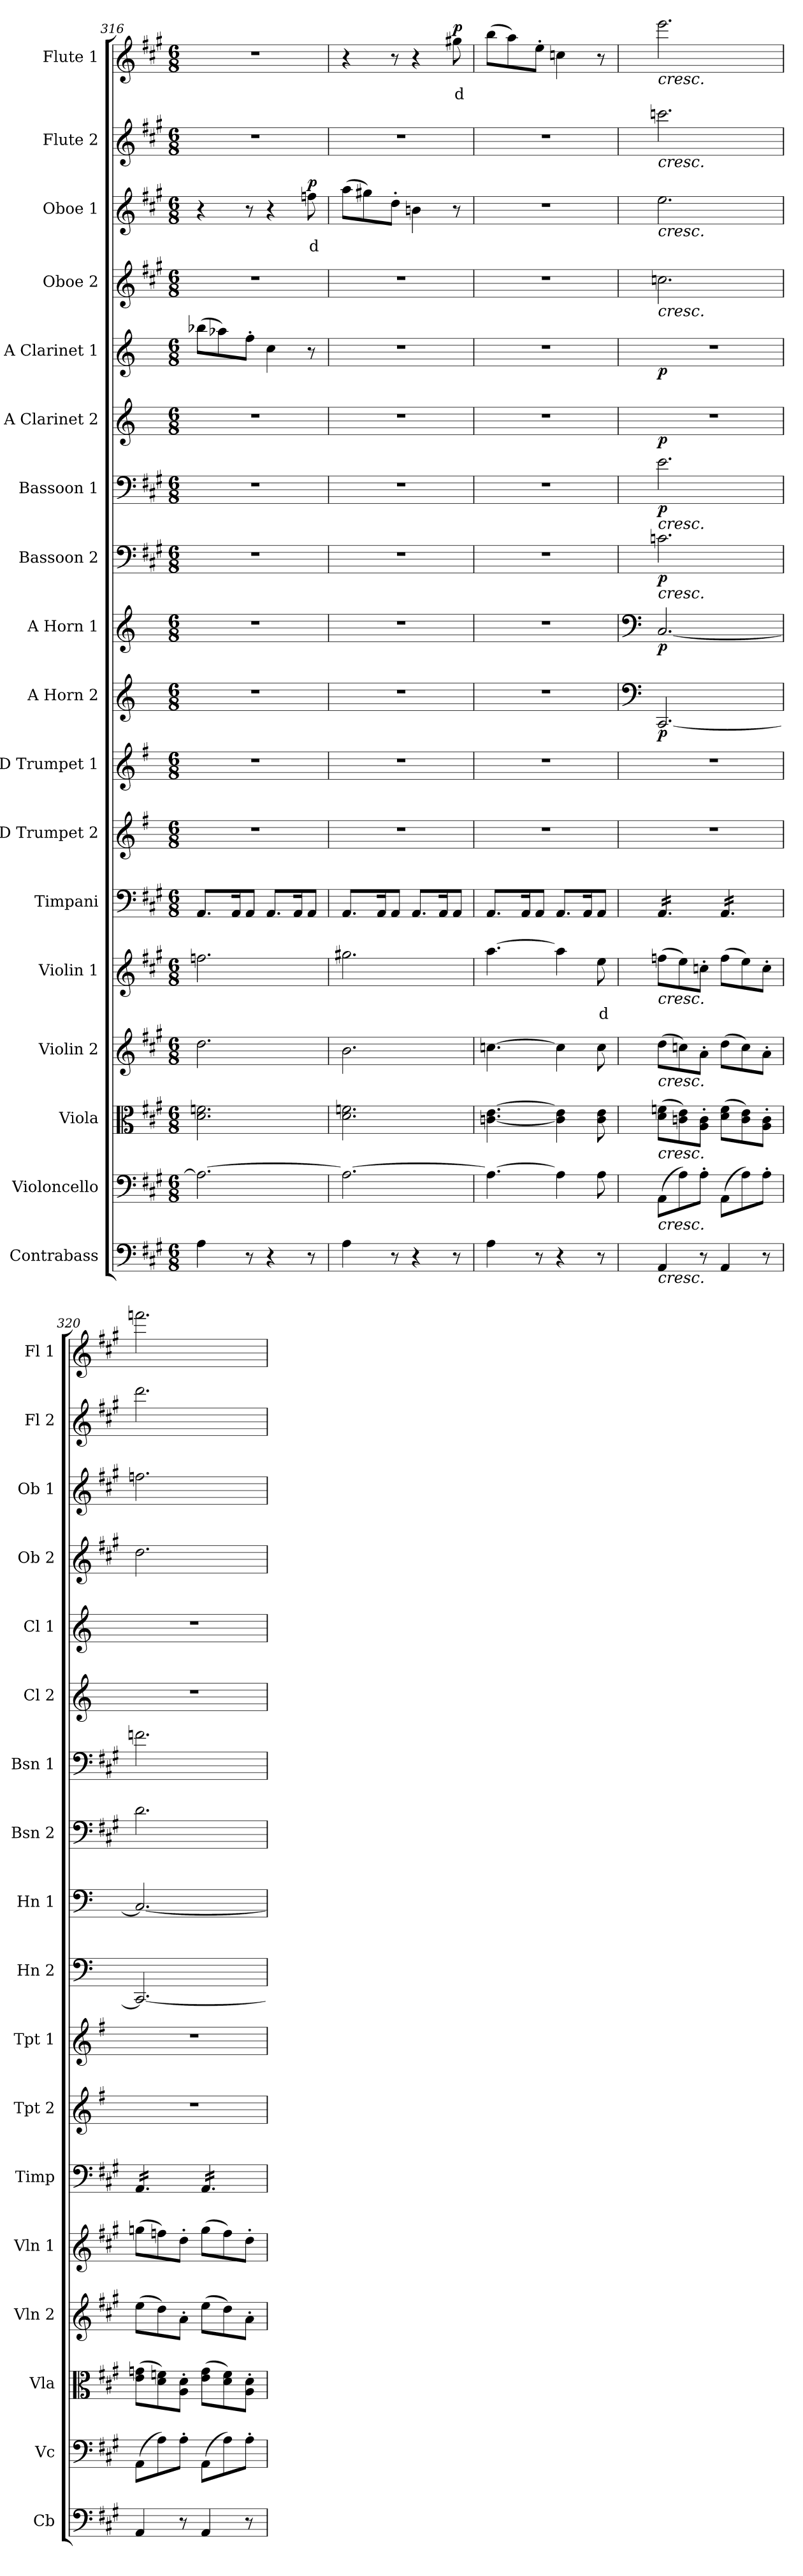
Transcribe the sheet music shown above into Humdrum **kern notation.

**kern	**kern	**kern	**kern	**kern	**text	**kern	**kern	**kern	**kern	**dynam	**kern	**dynam	**kern	**dynam	**kern	**dynam	**kern	**dynam	**kern	**dynam	**kern	**kern	**text	**dynam	**kern	**kern	**text	**dynam
*part18	*part17	*part16	*part15	*part14	*part14	*part13	*part12	*part11	*part10	*part10	*part9	*part9	*part8	*part8	*part7	*part7	*part6	*part6	*part5	*part5	*part4	*part3	*part3	*part3	*part2	*part1	*part1	*part1
*staff18	*staff17	*staff16	*staff15	*staff14	*staff14	*staff13	*staff12	*staff11	*staff10	*staff10	*staff9	*staff9	*staff8	*staff8	*staff7	*staff7	*staff6	*staff6	*staff5	*staff5	*staff4	*staff3	*staff3	*staff3	*staff2	*staff1	*staff1	*staff1
*I"Contrabass	*I"Violoncello	*I"Viola	*I"Violin 2	*I"Violin 1	*	*I"Timpani	*I"D Trumpet 2	*I"D Trumpet 1	*I"A Horn 2	*	*I"A Horn 1	*	*I"Bassoon 2	*	*I"Bassoon 1	*	*I"A Clarinet 2	*	*I"A Clarinet 1	*	*I"Oboe 2	*I"Oboe 1	*	*	*I"Flute 2	*I"Flute 1	*	*
*I'Cb	*I'Vc	*I'Vla	*I'Vln 2	*I'Vln 1	*	*I'Timp	*I'Tpt 2	*I'Tpt 1	*I'Hn 2	*	*I'Hn 1	*	*I'Bsn 2	*	*I'Bsn 1	*	*I'Cl 2	*	*I'Cl 1	*	*I'Ob 2	*I'Ob 1	*	*	*I'Fl 2	*I'Fl 1	*	*
*clefF4	*clefF4	*clefC3	*clefG2	*clefG2	*	*clefF4	*clefG2	*clefG2	*clefG2	*	*clefG2	*	*clefF4	*	*clefF4	*	*clefG2	*	*clefG2	*	*clefG2	*clefG2	*	*	*clefG2	*clefG2	*	*
*ITrd7c12	*	*	*	*	*	*	*ITrd-1c-2	*ITrd-1c-2	*ITrd2c3	*	*ITrd2c3	*	*	*	*	*	*ITrd2c3	*	*ITrd2c3	*	*	*	*	*	*	*	*	*
*k[f#c#g#]	*k[f#c#g#]	*k[f#c#g#]	*k[f#c#g#]	*k[f#c#g#]	*	*k[f#c#g#]	*k[f#c#g#]	*k[f#c#g#]	*k[f#c#g#]	*	*k[f#c#g#]	*	*k[f#c#g#]	*	*k[f#c#g#]	*	*k[f#c#g#]	*	*k[f#c#g#]	*	*k[f#c#g#]	*k[f#c#g#]	*	*	*k[f#c#g#]	*k[f#c#g#]	*	*
*M6/8	*M6/8	*M6/8	*M6/8	*M6/8	*	*M6/8	*M6/8	*M6/8	*M6/8	*	*M6/8	*	*M6/8	*	*M6/8	*	*M6/8	*	*M6/8	*	*M6/8	*M6/8	*	*	*M6/8	*M6/8	*	*
=316	=316	=316	=316	=316	=316	=316	=316	=316	=316	=316	=316	=316	=316	=316	=316	=316	=316	=316	=316	=316	=316	=316	=316	=316	=316	=316	=316	=316
4AA\	2.A\_	2.d\ 2.fn\	2.dd\	2.ffn\	.	8.AA/L	2.r	2.r	2.r	.	2.r	.	2.r	.	2.r	.	2.r	.	(8ggn\L	.	2.r	4r	.	.	2.r	2.r	.	.
.	.	.	.	.	.	.	.	.	.	.	.	.	.	.	.	.	.	.	8ffn\)	.	.	.	.	.	.	.	.	.
.	.	.	.	.	.	16AA/K	.	.	.	.	.	.	.	.	.	.	.	.	.	.	.	.	.	.	.	.	.	.
8r	.	.	.	.	.	8AA/J	.	.	.	.	.	.	.	.	.	.	.	.	8dd'\J	.	.	8r	.	.	.	.	.	.
4r	.	.	.	.	.	8.AA/L	.	.	.	.	.	.	.	.	.	.	.	.	4a\	.	.	4r	.	.	.	.	.	.
.	.	.	.	.	.	16AA/K	.	.	.	.	.	.	.	.	.	.	.	.	.	.	.	.	.	.	.	.	.	.
!	!	!	!	!	!	!	!	!	!	!	!	!	!	!	!	!	!	!	!	!	!	!	!LO:LY:b:color=#FF0000	!LO:DY:b	!	!	!	!
8r	.	.	.	.	.	8AA/J	.	.	.	.	.	.	.	.	.	.	.	.	8r	.	.	8ffn\	d	p	.	.	.	.
!!LO:PB:g=z
=317	=317	=317	=317	=317	=317	=317	=317	=317	=317	=317	=317	=317	=317	=317	=317	=317	=317	=317	=317	=317	=317	=317	=317	=317	=317	=317	=317	=317
4AA\	2.A\_	2.d\ 2.fn\	2.b\	2.gg#X\	.	8.AA/L	2.r	2.r	2.r	.	2.r	.	2.r	.	2.r	.	2.r	.	2.r	.	2.r	(8aa\L	.	.	2.r	4r	.	.
.	.	.	.	.	.	.	.	.	.	.	.	.	.	.	.	.	.	.	.	.	.	8gg#X\)	.	.	.	.	.	.
.	.	.	.	.	.	16AA/K	.	.	.	.	.	.	.	.	.	.	.	.	.	.	.	.	.	.	.	.	.	.
8r	.	.	.	.	.	8AA/J	.	.	.	.	.	.	.	.	.	.	.	.	.	.	.	8dd'\J	.	.	.	8r	.	.
4r	.	.	.	.	.	8.AA/L	.	.	.	.	.	.	.	.	.	.	.	.	.	.	.	4bn\	.	.	.	4r	.	.
.	.	.	.	.	.	16AA/K	.	.	.	.	.	.	.	.	.	.	.	.	.	.	.	.	.	.	.	.	.	.
!	!	!	!	!	!	!	!	!	!	!	!	!	!	!	!	!	!	!	!	!	!	!	!	!	!	!	!LO:LY:b:color=#FF0000	!LO:DY:b
8r	.	.	.	.	.	8AA/J	.	.	.	.	.	.	.	.	.	.	.	.	.	.	.	8r	.	.	.	8gg#X\	d	p
=318	=318	=318	=318	=318	=318	=318	=318	=318	=318	=318	=318	=318	=318	=318	=318	=318	=318	=318	=318	=318	=318	=318	=318	=318	=318	=318	=318	=318
4AA\	4.A\_	[4.cn\ [4.e\	[4.ccn\	[4.aa\	.	8.AA/L	2.r	2.r	2.r	.	2.r	.	2.r	.	2.r	.	2.r	.	2.r	.	2.r	2.r	.	.	2.r	(8bb\L	.	.
.	.	.	.	.	.	.	.	.	.	.	.	.	.	.	.	.	.	.	.	.	.	.	.	.	.	8aa\)	.	.
.	.	.	.	.	.	16AA/K	.	.	.	.	.	.	.	.	.	.	.	.	.	.	.	.	.	.	.	.	.	.
8r	.	.	.	.	.	8AA/J	.	.	.	.	.	.	.	.	.	.	.	.	.	.	.	.	.	.	.	8ee'\J	.	.
4r	4A\]	4c\] 4e\]	4cc\]	4aa\]	.	8.AA/L	.	.	.	.	.	.	.	.	.	.	.	.	.	.	.	.	.	.	.	4ccn\	.	.
.	.	.	.	.	.	16AA/K	.	.	.	.	.	.	.	.	.	.	.	.	.	.	.	.	.	.	.	.	.	.
!	!	!	!	!	!LO:LY:b:color=#FF0000	!	!	!	!	!	!	!	!	!	!	!	!	!	!	!	!	!	!	!	!	!	!	!
8r	8A\	8c\ 8e\	8cc\	8ee\	d	8AA/J	.	.	.	.	.	.	.	.	.	.	.	.	.	.	.	.	.	.	.	8r	.	.
=319	=319	=319	=319	=319	=319	=319	=319	=319	=319	=319	=319	=319	=319	=319	=319	=319	=319	=319	=319	=319	=319	=319	=319	=319	=319	=319	=319	=319
*	*	*	*	*	*	*	*	*	*clefF4	*	*clefF4	*	*	*	*	*	*	*	*	*	*	*	*	*	*	*	*	*
!	!	!	!	!	!	!	!	!	!	!	!	!	!	!	!	!	!	!	!	!	!	!	!	!	!	!LO:TX:b:i:t=cresc.	!	!
!	!	!	!	!	!	!	!	!	!	!	!	!	!	!	!	!	!	!	!	!	!	!	!	!	!LO:TX:b:i:t=cresc.	!	!	!
!	!	!	!	!	!	!	!	!	!	!	!	!	!	!	!	!	!	!	!	!	!	!LO:TX:b:i:t=cresc.	!	!	!	!	!	!
!	!	!	!	!	!	!	!	!	!	!	!	!	!	!	!	!	!	!	!	!	!LO:TX:b:i:t=cresc.	!	!	!	!	!	!	!
!	!	!	!	!	!	!	!	!	!	!	!	!	!	!	!LO:TX:b:i:t=cresc.	!	!	!	!	!	!	!	!	!	!	!	!	!
!	!	!	!	!	!	!	!	!	!	!	!	!	!LO:TX:b:i:t=cresc.	!	!	!	!	!	!	!	!	!	!	!	!	!	!	!
!	!	!	!	!	!	!LO:TX:b:i:t=cresc.	!	!	!	!	!	!	!	!	!	!	!	!	!	!	!	!	!	!	!	!	!	!
!	!	!	!	!LO:TX:b:i:t=cresc.	!	!	!	!	!	!	!	!	!	!	!	!	!	!	!	!	!	!	!	!	!	!	!	!
!	!	!	!LO:TX:b:i:t=cresc.	!	!	!	!	!	!	!	!	!	!	!	!	!	!	!	!	!	!	!	!	!	!	!	!	!
!	!	!LO:TX:b:i:t=cresc.	!	!	!	!	!	!	!	!	!	!	!	!	!	!	!	!	!	!	!	!	!	!	!	!	!	!
!	!LO:TX:b:i:t=cresc.	!	!	!	!	!	!	!	!	!	!	!	!	!	!	!	!	!	!	!	!	!	!	!	!	!	!	!
!LO:TX:b:i:t=cresc.	!	!	!	!	!	!	!	!	!	!	!	!	!	!	!	!	!	!	!	!	!	!	!	!	!	!	!	!
!	!	!	!	!	!	!	!	!	!	!LO:DY:b	!	!LO:DY:b	!	!LO:DY:b	!	!LO:DY:b	!	!LO:DY:b	!	!LO:DY:b	!	!	!	!	!	!	!	!
*	*	*	*	*	*	*tremolo	*	*	*	*	*	*	*	*	*	*	*	*	*	*	*	*	*	*	*	*	*	*
4AAA/	(8AA\L	(8d\ 8fn\L	(8dd\L	(8ffn\L	.	16AA/LL	2.r	2.r	[2.AAA/	p	[2.AA/	p	2.cn\	p	2.e\	p	2.r	p	2.r	p	2.ccn\	2.ee\	.	.	2.cccn\	2.eee\	.	.
.	.	.	.	.	.	16AA/	.	.	.	.	.	.	.	.	.	.	.	.	.	.	.	.	.	.	.	.	.	.
.	8A\)	8cn\ 8e\)	8ccn\)	8ee\)	.	16AA/	.	.	.	.	.	.	.	.	.	.	.	.	.	.	.	.	.	.	.	.	.	.
.	.	.	.	.	.	16AA/	.	.	.	.	.	.	.	.	.	.	.	.	.	.	.	.	.	.	.	.	.	.
8r	8A'\J	8A\' 8c\'J	8a'\J	8ccn'\J	.	16AA/	.	.	.	.	.	.	.	.	.	.	.	.	.	.	.	.	.	.	.	.	.	.
.	.	.	.	.	.	16AA/JJ	.	.	.	.	.	.	.	.	.	.	.	.	.	.	.	.	.	.	.	.	.	.
4AAA/	(8AA\L	(8d\ 8f\L	(8dd\L	(8ff\L	.	16AA/LL	.	.	.	.	.	.	.	.	.	.	.	.	.	.	.	.	.	.	.	.	.	.
.	.	.	.	.	.	16AA/	.	.	.	.	.	.	.	.	.	.	.	.	.	.	.	.	.	.	.	.	.	.
.	8A\)	8c\ 8e\)	8cc\)	8ee\)	.	16AA/	.	.	.	.	.	.	.	.	.	.	.	.	.	.	.	.	.	.	.	.	.	.
.	.	.	.	.	.	16AA/	.	.	.	.	.	.	.	.	.	.	.	.	.	.	.	.	.	.	.	.	.	.
8r	8A'\J	8A\' 8c\'J	8a'\J	8cc'\J	.	16AA/	.	.	.	.	.	.	.	.	.	.	.	.	.	.	.	.	.	.	.	.	.	.
.	.	.	.	.	.	16AA/JJ	.	.	.	.	.	.	.	.	.	.	.	.	.	.	.	.	.	.	.	.	.	.
=320	=320	=320	=320	=320	=320	=320	=320	=320	=320	=320	=320	=320	=320	=320	=320	=320	=320	=320	=320	=320	=320	=320	=320	=320	=320	=320	=320	=320
4AAA/	(8AA\L	(8e\ 8gn\L	(8ee\L	(8ggn\L	.	16AA/LL	2.r	2.r	2.AAA/_	.	2.AA/_	.	2.d\	.	2.fn\	.	2.r	.	2.r	.	2.dd\	2.ffn\	.	.	2.ddd\	2.fffn\	.	.
.	.	.	.	.	.	16AA/	.	.	.	.	.	.	.	.	.	.	.	.	.	.	.	.	.	.	.	.	.	.
.	8A\)	8d\ 8fn\)	8dd\)	8ffn\)	.	16AA/	.	.	.	.	.	.	.	.	.	.	.	.	.	.	.	.	.	.	.	.	.	.
.	.	.	.	.	.	16AA/	.	.	.	.	.	.	.	.	.	.	.	.	.	.	.	.	.	.	.	.	.	.
8r	8A'\J	8A\' 8d\'J	8a'\J	8dd'\J	.	16AA/	.	.	.	.	.	.	.	.	.	.	.	.	.	.	.	.	.	.	.	.	.	.
.	.	.	.	.	.	16AA/JJ	.	.	.	.	.	.	.	.	.	.	.	.	.	.	.	.	.	.	.	.	.	.
4AAA/	(8AA\L	(8e\ 8g\L	(8ee\L	(8gg\L	.	16AA/LL	.	.	.	.	.	.	.	.	.	.	.	.	.	.	.	.	.	.	.	.	.	.
.	.	.	.	.	.	16AA/	.	.	.	.	.	.	.	.	.	.	.	.	.	.	.	.	.	.	.	.	.	.
.	8A\)	8d\ 8f\)	8dd\)	8ff\)	.	16AA/	.	.	.	.	.	.	.	.	.	.	.	.	.	.	.	.	.	.	.	.	.	.
.	.	.	.	.	.	16AA/	.	.	.	.	.	.	.	.	.	.	.	.	.	.	.	.	.	.	.	.	.	.
8r	8A'\J	8A\' 8d\'J	8a'\J	8dd'\J	.	16AA/	.	.	.	.	.	.	.	.	.	.	.	.	.	.	.	.	.	.	.	.	.	.
.	.	.	.	.	.	16AA/JJ	.	.	.	.	.	.	.	.	.	.	.	.	.	.	.	.	.	.	.	.	.	.
*	*	*	*	*	*	*Xtremolo	*	*	*	*	*	*	*	*	*	*	*	*	*	*	*	*	*	*	*	*	*	*
=	=	=	=	=	=	=	=	=	=	=	=	=	=	=	=	=	=	=	=	=	=	=	=	=	=	=	=	=
*-	*-	*-	*-	*-	*-	*-	*-	*-	*-	*-	*-	*-	*-	*-	*-	*-	*-	*-	*-	*-	*-	*-	*-	*-	*-	*-	*-	*-
